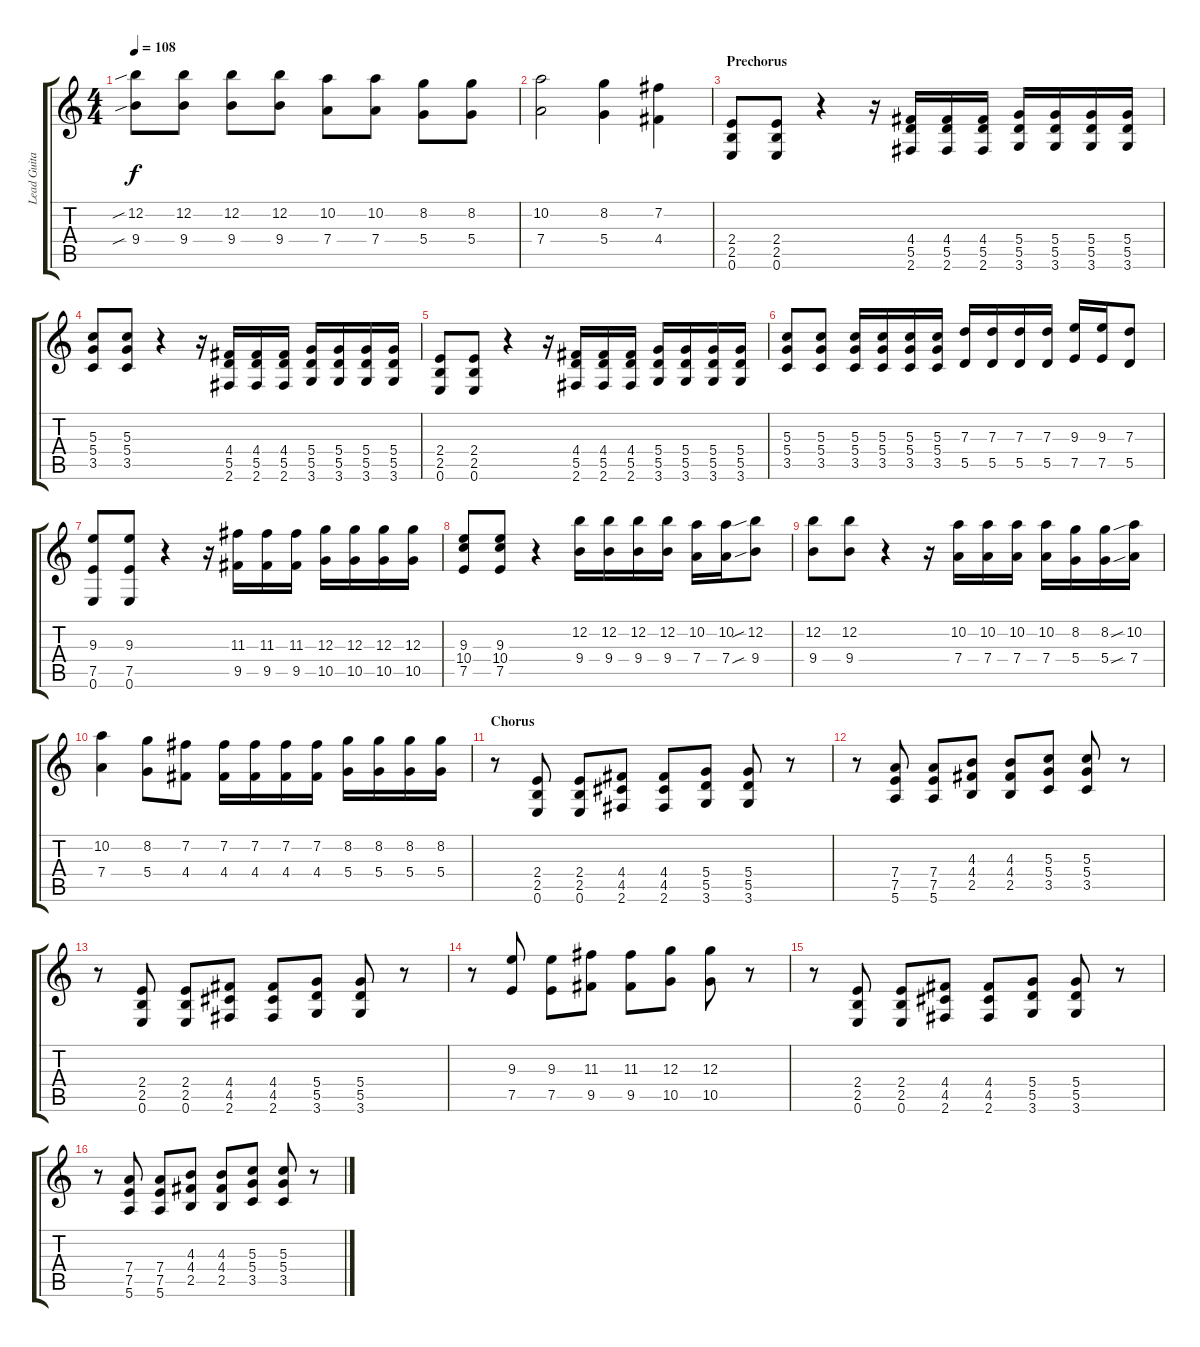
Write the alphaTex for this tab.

\track ("Lead Guitar" "Lead Guita") {instrument overdrivenguitar}
\staff {score tabs}
\tuning (E4 B3 G3 D3 A2 E2) {hide}
\ts (4 4)
\tempo 108
\clef g2
\ks c
(12.2{sib} 9.4{sib}).8{dy f} (12.2 9.4).8 (12.2 9.4).8 (12.2 9.4).8 (10.2 7.4).8 (10.2 7.4).8 (8.2 5.4).8 (8.2 5.4).8 |
(10.2 7.4).2 (8.2 5.4).4 (7.2 4.4).4 |
\section ("" "Prechorus")
(2.4 2.5 0.6).8 (2.4 2.5 0.6).8 r.4 r.16 (4.4 5.5 2.6).16 (4.4 5.5 2.6).16 (4.4 5.5 2.6).16 (5.4 5.5 3.6).16 (5.4 5.5 3.6).16 (5.4 5.5 3.6).16 (5.4 5.5 3.6).16 |
(5.3 5.4 3.5).8 (5.3 5.4 3.5).8 r.4 r.16 (4.4 5.5 2.6).16 (4.4 5.5 2.6).16 (4.4 5.5 2.6).16 (5.4 5.5 3.6).16 (5.4 5.5 3.6).16 (5.4 5.5 3.6).16 (5.4 5.5 3.6).16 |
(2.4 2.5 0.6).8 (2.4 2.5 0.6).8 r.4 r.16 (4.4 5.5 2.6).16 (4.4 5.5 2.6).16 (4.4 5.5 2.6).16 (5.4 5.5 3.6).16 (5.4 5.5 3.6).16 (5.4 5.5 3.6).16 (5.4 5.5 3.6).16 |
(5.3 5.4 3.5).8 (5.3 5.4 3.5).8 (5.3 5.4 3.5).16 (5.3 5.4 3.5).16 (5.3 5.4 3.5).16 (5.3 5.4 3.5).16 (7.3 5.5).16 (7.3 5.5).16 (7.3 5.5).16 (7.3 5.5).16 (9.3 7.5).16 (9.3 7.5).16 (7.3 5.5).8 |
(9.3 7.5 0.6).8 (9.3 7.5 0.6).8 r.4 r.16 (11.3 9.5).16 (11.3 9.5).16 (11.3 9.5).16 (12.3 10.5).16 (12.3 10.5).16 (12.3 10.5).16 (12.3 10.5).16 |
(9.3 10.4 7.5).8 (9.3 10.4 7.5).8 r.4 (12.2 9.4).16 (12.2 9.4).16 (12.2 9.4).16 (12.2 9.4).16 (10.2 7.4).16 (10.2 7.4).16 (12.2{sib} 9.4{sib}).8 |
(12.2 9.4).8 (12.2 9.4).8 r.4 r.16 (10.2 7.4).16 (10.2 7.4).16 (10.2 7.4).16 (10.2 7.4).16 (8.2 5.4).16 (8.2 5.4).16 (10.2{sib} 7.4{sib}).16 |
(10.2 7.4).4 (8.2 5.4).8 (7.2 4.4).8 (7.2 4.4).16 (7.2 4.4).16 (7.2 4.4).16 (7.2 4.4).16 (8.2 5.4).16 (8.2 5.4).16 (8.2 5.4).16 (8.2 5.4).16 |
\section ("" "Chorus")
r.8 (2.4 2.5 0.6).8 (2.4 2.5 0.6).8 (4.4 4.5 2.6).8 (4.4 4.5 2.6).8 (5.4 5.5 3.6).8 (5.4 5.5 3.6).8 r.8 |
r.8 (7.4 7.5 5.6).8 (7.4 7.5 5.6).8 (4.3 4.4 2.5).8 (4.3 4.4 2.5).8 (5.3 5.4 3.5).8 (5.3 5.4 3.5).8 r.8 |
r.8 (2.4 2.5 0.6).8 (2.4 2.5 0.6).8 (4.4 4.5 2.6).8 (4.4 4.5 2.6).8 (5.4 5.5 3.6).8 (5.4 5.5 3.6).8 r.8 |
r.8 (9.3 7.5).8 (9.3 7.5).8 (11.3 9.5).8 (11.3 9.5).8 (12.3 10.5).8 (12.3 10.5).8 r.8 |
r.8 (2.4 2.5 0.6).8 (2.4 2.5 0.6).8 (4.4 4.5 2.6).8 (4.4 4.5 2.6).8 (5.4 5.5 3.6).8 (5.4 5.5 3.6).8 r.8 |
r.8 (7.4 7.5 5.6).8 (7.4 7.5 5.6).8 (4.3 4.4 2.5).8 (4.3 4.4 2.5).8 (5.3 5.4 3.5).8 (5.3 5.4 3.5).8 r.8
